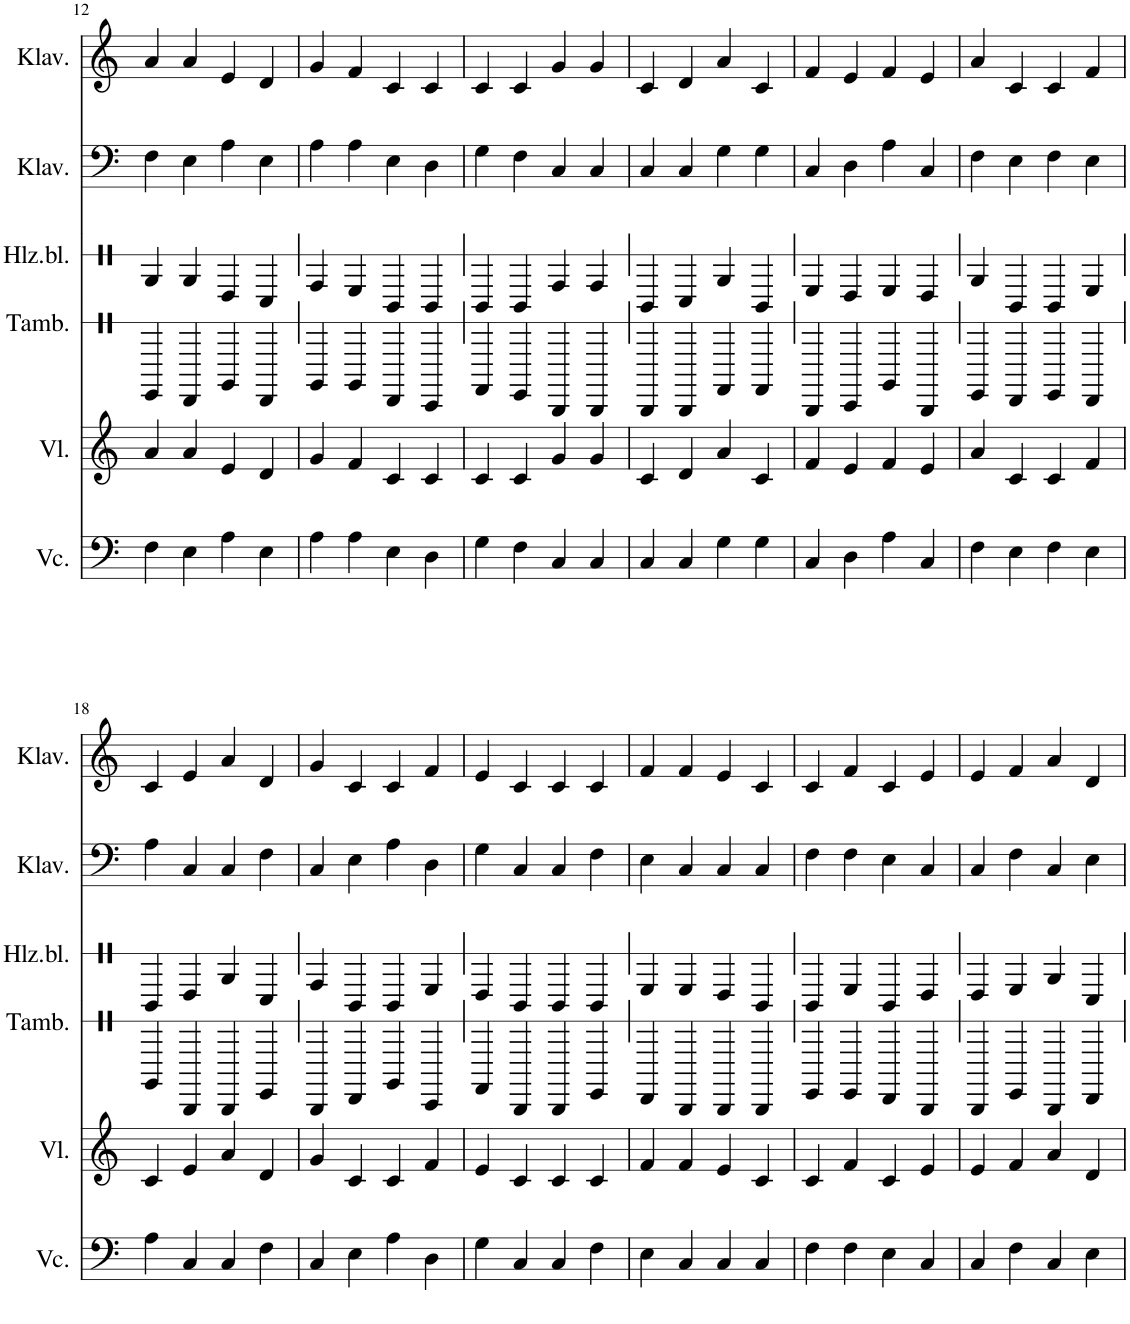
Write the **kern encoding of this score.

**kern	**kern	**kern	**kern	**kern	**kern
*part6	*part5	*part4	*part3	*part2	*part1
*staff6	*staff5	*staff4	*staff3	*staff2	*staff1
*I"Violoncello	*I"Violine	*I"Tamburin	*I"Holzblöcke	*I"Klavier	*I"Klavier
*I'Vc.	*I'Vl.	*I'Tamb.	*I'Hlz.bl.	*I'Klav.	*I'Klav.
!!LO:PB:g=z
*clefF4	*clefG2	*clefX	*clefX	*clefF4	*clefG2
*k[]	*k[]	*k[]	*k[]	*k[]	*k[]
*M4/4	*M4/4	*M4/4	*M4/4	*M4/4	*M4/4
=12	=12	=12	=12	=12	=12
4F\	4a/	4F/	4a/	4F\	4a/
4E\	4a/	4E/	4a/	4E\	4a/
4A\	4e/	4A/	4e/	4A\	4e/
4E\	4d/	4E/	4d/	4E\	4d/
=13	=13	=13	=13	=13	=13
4A\	4g/	4A/	4g/	4A\	4g/
4A\	4f/	4A/	4f/	4A\	4f/
4E\	4c/	4E/	4c/	4E\	4c/
4D\	4c/	4D/	4c/	4D\	4c/
=14	=14	=14	=14	=14	=14
4G\	4c/	4G/	4c/	4G\	4c/
4F\	4c/	4F/	4c/	4F\	4c/
4C/	4g/	4C/	4g/	4C/	4g/
4C/	4g/	4C/	4g/	4C/	4g/
=15	=15	=15	=15	=15	=15
4C/	4c/	4C/	4c/	4C/	4c/
4C/	4d/	4C/	4d/	4C/	4d/
4G\	4a/	4G/	4a/	4G\	4a/
4G\	4c/	4G/	4c/	4G\	4c/
=16	=16	=16	=16	=16	=16
4C/	4f/	4C/	4f/	4C/	4f/
4D\	4e/	4D/	4e/	4D\	4e/
4A\	4f/	4A/	4f/	4A\	4f/
4C/	4e/	4C/	4e/	4C/	4e/
=17	=17	=17	=17	=17	=17
4F\	4a/	4F/	4a/	4F\	4a/
4E\	4c/	4E/	4c/	4E\	4c/
4F\	4c/	4F/	4c/	4F\	4c/
4E\	4f/	4E/	4f/	4E\	4f/
!!LO:LB:g=z
=18	=18	=18	=18	=18	=18
4A\	4c/	4A/	4c/	4A\	4c/
4C/	4e/	4C/	4e/	4C/	4e/
4C/	4a/	4C/	4a/	4C/	4a/
4F\	4d/	4F/	4d/	4F\	4d/
=19	=19	=19	=19	=19	=19
4C/	4g/	4C/	4g/	4C/	4g/
4E\	4c/	4E/	4c/	4E\	4c/
4A\	4c/	4A/	4c/	4A\	4c/
4D\	4f/	4D/	4f/	4D\	4f/
=20	=20	=20	=20	=20	=20
4G\	4e/	4G/	4e/	4G\	4e/
4C/	4c/	4C/	4c/	4C/	4c/
4C/	4c/	4C/	4c/	4C/	4c/
4F\	4c/	4F/	4c/	4F\	4c/
=21	=21	=21	=21	=21	=21
4E\	4f/	4E/	4f/	4E\	4f/
4C/	4f/	4C/	4f/	4C/	4f/
4C/	4e/	4C/	4e/	4C/	4e/
4C/	4c/	4C/	4c/	4C/	4c/
=22	=22	=22	=22	=22	=22
4F\	4c/	4F/	4c/	4F\	4c/
4F\	4f/	4F/	4f/	4F\	4f/
4E\	4c/	4E/	4c/	4E\	4c/
4C/	4e/	4C/	4e/	4C/	4e/
=23	=23	=23	=23	=23	=23
4C/	4e/	4C/	4e/	4C/	4e/
4F\	4f/	4F/	4f/	4F\	4f/
4C/	4a/	4C/	4a/	4C/	4a/
4E\	4d/	4E/	4d/	4E\	4d/
=	=	=	=	=	=
*-	*-	*-	*-	*-	*-
